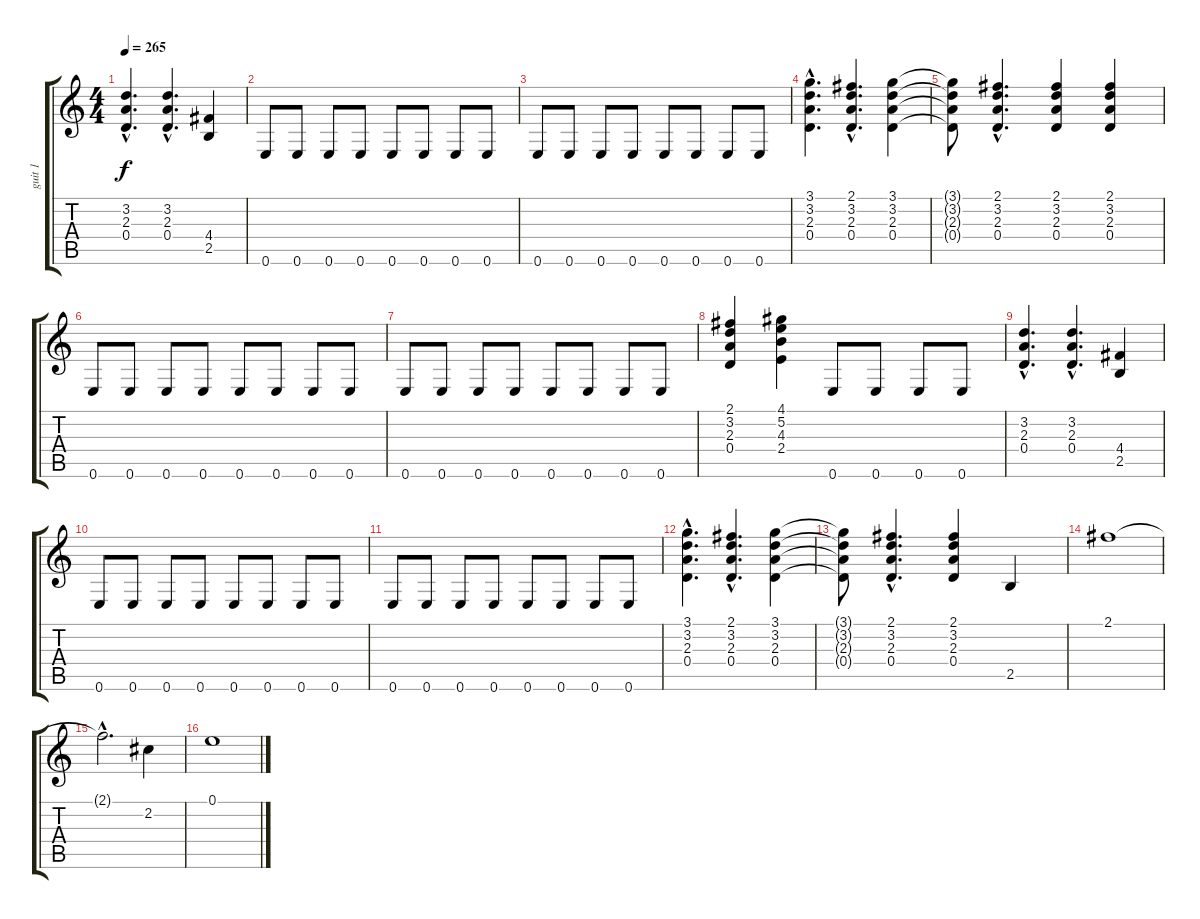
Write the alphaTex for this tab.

\track ("guit 1" "guit 1") {instrument distortionguitar}
\staff {score tabs}
\tuning (E4 B3 G3 D3 A2 E2) {hide}
\ts (4 4)
\tempo 265
\clef g2
\ks c
(3.2{hac} 2.3{hac} 0.4{hac}).4{d dy f} (3.2{hac} 2.3{hac} 0.4{hac}).4{d} (4.4 2.5).4 |
0.6.8 0.6.8 0.6.8 0.6.8 0.6.8 0.6.8 0.6.8 0.6.8 |
0.6.8 0.6.8 0.6.8 0.6.8 0.6.8 0.6.8 0.6.8 0.6.8 |
(3.1{hac} 3.2{hac} 2.3{hac} 0.4{hac}).4{d} (2.1{hac} 3.2{hac} 2.3{hac} 0.4{hac}).4{d} (3.1 3.2 2.3 0.4).4 |
(3.1{t} 3.2{t} 2.3{t} 0.4{t}).8 (2.1{hac} 3.2{hac} 2.3{hac} 0.4{hac}).4{d} (2.1 3.2 2.3 0.4).4 (2.1 3.2 2.3 0.4).4 |
0.6.8 0.6.8 0.6.8 0.6.8 0.6.8 0.6.8 0.6.8 0.6.8 |
0.6.8 0.6.8 0.6.8 0.6.8 0.6.8 0.6.8 0.6.8 0.6.8 |
(2.1 3.2 2.3 0.4).4 (4.1 5.2 4.3 2.4).4 0.6.8 0.6.8 0.6.8 0.6.8 |
(3.2{hac} 2.3{hac} 0.4{hac}).4{d} (3.2{hac} 2.3{hac} 0.4{hac}).4{d} (4.4 2.5).4 |
0.6.8 0.6.8 0.6.8 0.6.8 0.6.8 0.6.8 0.6.8 0.6.8 |
0.6.8 0.6.8 0.6.8 0.6.8 0.6.8 0.6.8 0.6.8 0.6.8 |
(3.1{hac} 3.2{hac} 2.3{hac} 0.4{hac}).4{d} (2.1{hac} 3.2{hac} 2.3{hac} 0.4{hac}).4{d} (3.1 3.2 2.3 0.4).4 |
(3.1{t} 3.2{t} 2.3{t} 0.4{t}).8 (2.1{hac} 3.2{hac} 2.3{hac} 0.4{hac}).4{d} (2.1 3.2 2.3 0.4).4 2.5.4 |
2.1.1 |
2.1{hac t}.2{d} 2.2.4 |
0.1.1
